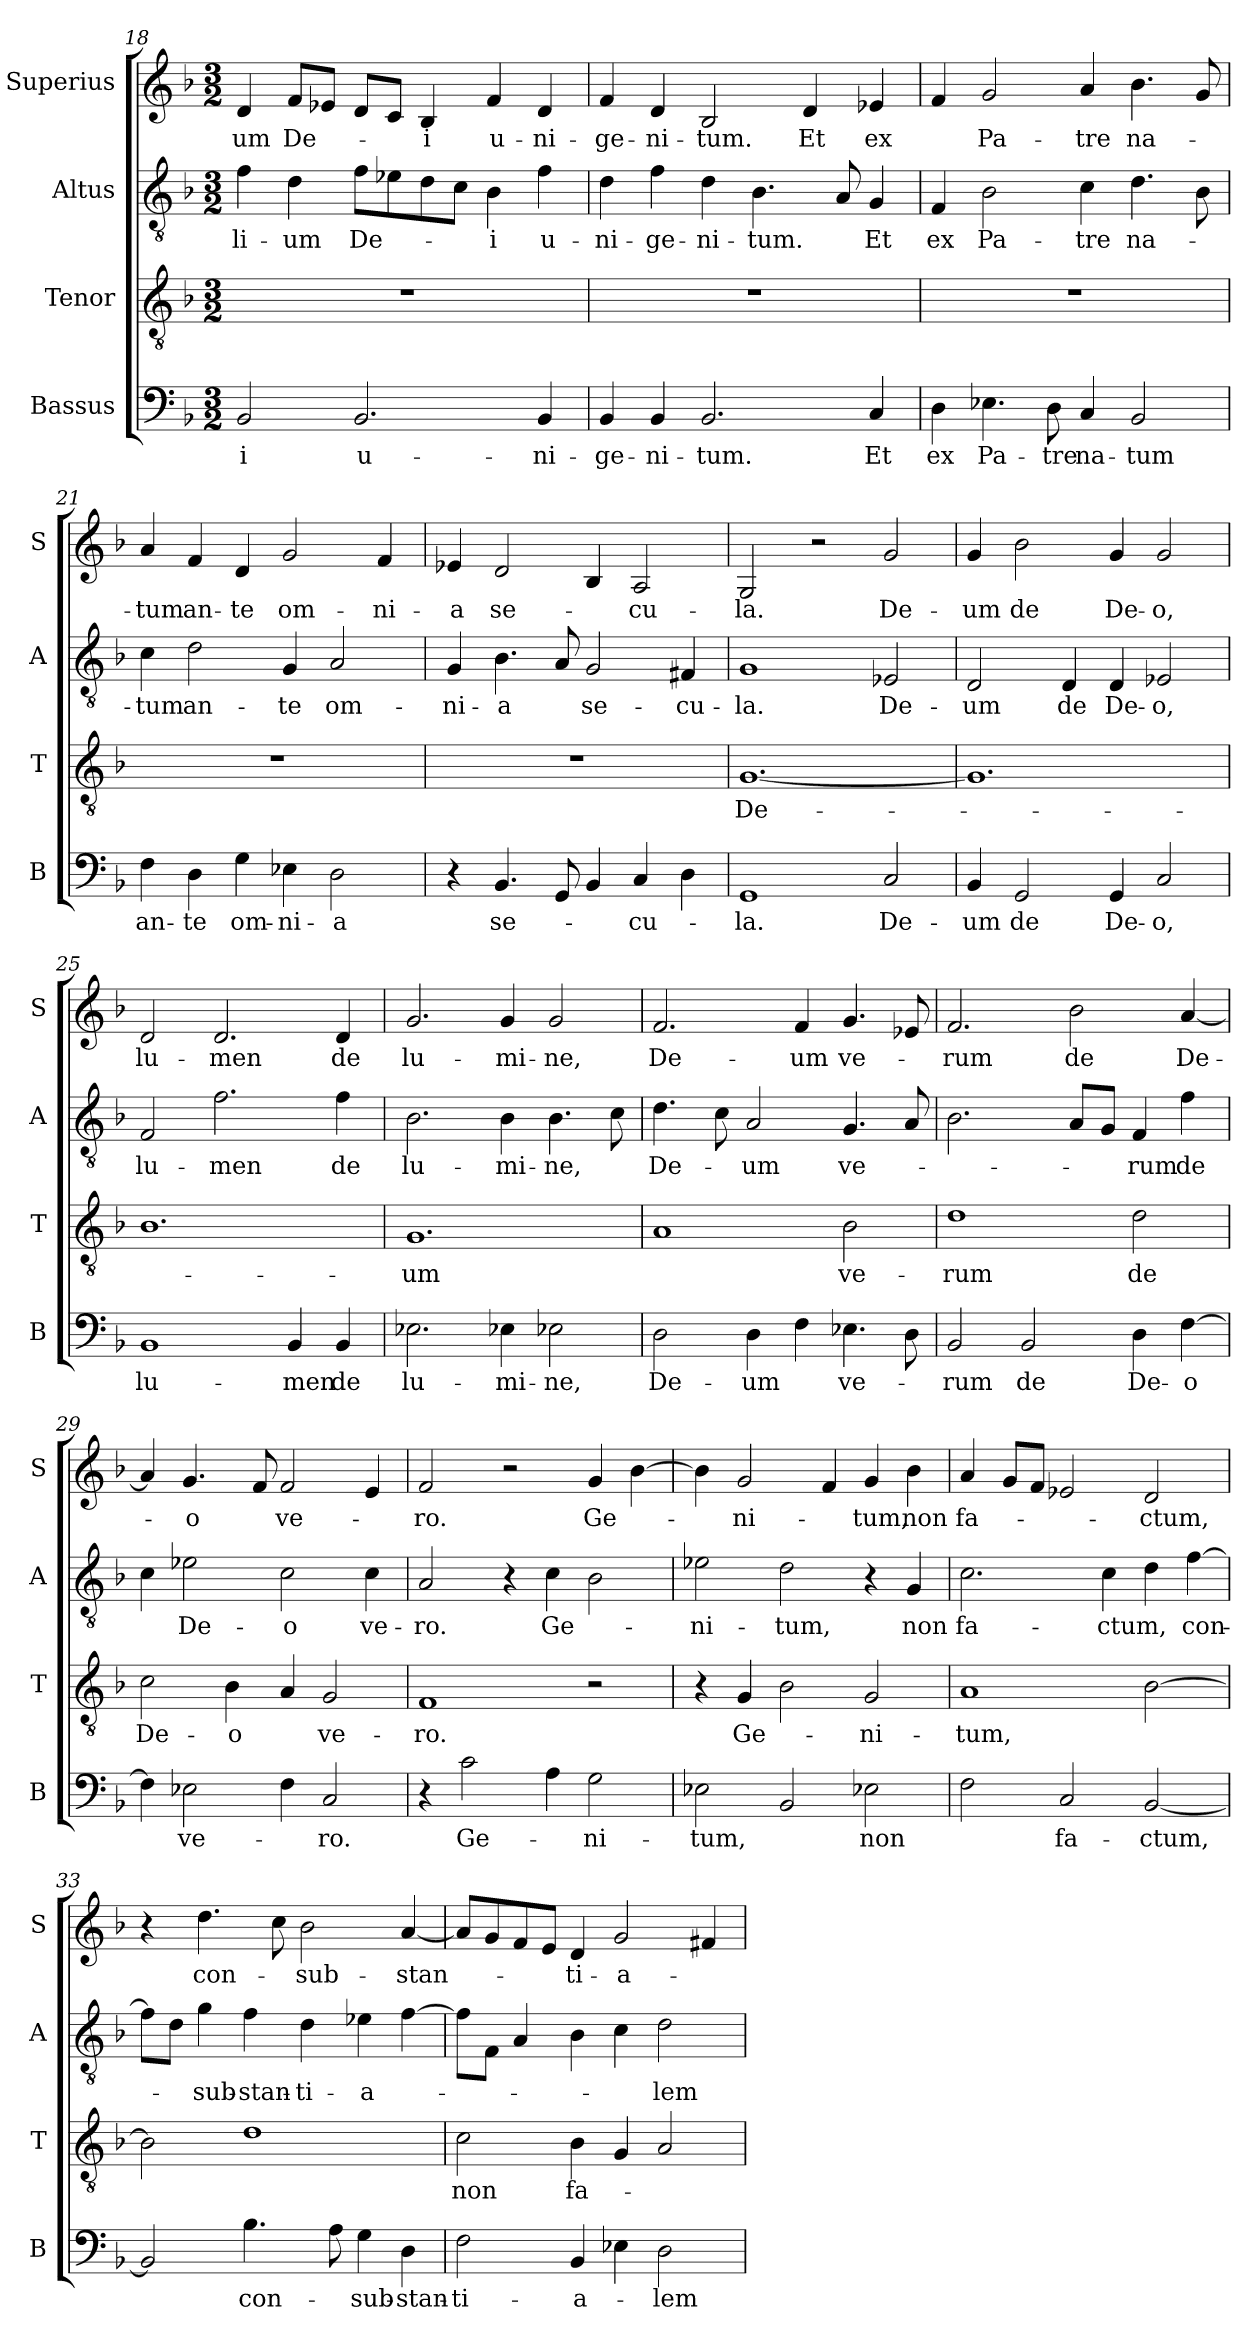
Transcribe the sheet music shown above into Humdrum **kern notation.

**kern	**text	**kern	**text	**kern	**text	**kern	**text
*part4	*part4	*part3	*part3	*part2	*part2	*part1	*part1
*staff4	*staff4	*staff3	*staff3	*staff2	*staff2	*staff1	*staff1
*I"Bassus	*	*I"Tenor	*	*I"Altus	*	*I"Superius	*
*I'B	*	*I'T	*	*I'A	*	*I'S	*
*clefF4	*	*clefGv2	*	*clefGv2	*	*clefG2	*
*k[b-]	*	*k[b-]	*	*k[b-]	*	*k[b-]	*
*M3/2	*	*M3/2	*	*M3/2	*	*M3/2	*
=18	=18	=18	=18	=18	=18	=18	=18
!	!LO:LY:i	!	!	!	!LO:LY:i	!	!
2BB-	-i	1.r	.	4f	-li-	4d	-um
!	!	!	!	!	!LO:LY:i	!	!
.	.	.	.	4d	-um	8fL	De-
.	.	.	.	.	.	8e-XJ	.
!	!LO:LY:i	!	!	!	!LO:LY:i	!	!
2.BB-	u-	.	.	8fL	De-	8dL	.
.	.	.	.	8e-X	.	8cJ	.
.	.	.	.	8d	.	4B-	-i
.	.	.	.	8cJ	.	.	.
!	!	!	!	!	!LO:LY:i	!	!
.	.	.	.	4B-	-i	4f	u-
!	!LO:LY:i	!	!	!	!LO:LY:i	!	!
4BB-	-ni-	.	.	4f	u-	4d	-ni-
=19	=19	=19	=19	=19	=19	=19	=19
!	!LO:LY:i	!	!	!	!LO:LY:i	!	!
4BB-	-ge-	1.r	.	4d	-ni-	4f	-ge-
!	!LO:LY:i	!	!	!	!LO:LY:i	!	!
4BB-	-ni-	.	.	4f	-ge-	4d	-ni-
!	!LO:LY:i	!	!	!	!LO:LY:i	!	!
2.BB-	-tum.	.	.	4d	-ni-	2B-	-tum.
!	!	!	!	!	!LO:LY:i	!	!
.	.	.	.	4.B-	-tum.	.	.
.	.	.	.	.	.	4d	Et
.	.	.	.	8A	.	.	.
!	!LO:LY:i	!	!	!	!	!	!
4C	Et	.	.	4G	Et	4e-X	ex
=20	=20	=20	=20	=20	=20	=20	=20
!	!LO:LY:i	!	!	!	!	!	!
4D	ex	1.r	.	4F	ex	4f	.
!	!LO:LY:i	!	!	!	!	!	!
4.E-X	Pa-	.	.	2B-	Pa-	2g	Pa-
!	!LO:LY:i	!	!	!	!	!	!
8D	-tre	.	.	.	.	.	.
!	!LO:LY:i	!	!	!	!	!	!
4C	na-	.	.	4c	-tre	4a	-tre
!	!LO:LY:i	!	!	!	!	!	!
2BB-	-tum	.	.	4.d	na-	4.b-	na-
.	.	.	.	8B-	.	8g	.
=21	=21	=21	=21	=21	=21	=21	=21
!	!LO:LY:i	!	!	!	!	!	!
4F	an-	1.r	.	4c	-tum	4a	-tum
!	!LO:LY:i	!	!	!	!	!	!LO:LY:i
4D	-te	.	.	2d	an-	4f	an-
!	!LO:LY:i	!	!	!	!	!	!LO:LY:i
4G	om-	.	.	.	.	4d	-te
!	!LO:LY:i	!	!	!	!	!	!LO:LY:i
4E-X	-ni-	.	.	4G	-te	2g	om-
!	!LO:LY:i	!	!	!	!	!	!
2D	-a	.	.	2A	om-	.	.
!	!	!	!	!	!	!	!LO:LY:i
.	.	.	.	.	.	4f	-ni-
=22	=22	=22	=22	=22	=22	=22	=22
!	!	!	!	!	!	!	!LO:LY:i
4r	.	1.r	.	4G	-ni-	4e-X	-a
!	!LO:LY:i	!	!	!	!	!	!LO:LY:i
4.BB-	se-	.	.	4.B-	-a	2d	se-
8GG	.	.	.	8A	.	.	.
4BB-	.	.	.	2G	se-	4B-	.
!	!LO:LY:i	!	!	!	!	!	!LO:LY:i
4C	-cu-	.	.	.	.	2A	-cu-
4D	.	.	.	4F#X	-cu-	.	.
=23	=23	=23	=23	=23	=23	=23	=23
!	!LO:LY:i	!	!LO:LY:i	!	!	!	!LO:LY:i
1GG	-la.	[1.G	De-	1G	-la.	2G	-la.
.	.	.	.	.	.	2r	.
!	!LO:LY:i	!	!	!	!	!	!
2C	De-	.	.	2E-X	De-	2g	De-
=24	=24	=24	=24	=24	=24	=24	=24
!	!LO:LY:i	!	!	!	!	!	!
4BB-	-um	1.G]	.	2D	-um	4g	-um
!	!LO:LY:i	!	!	!	!	!	!
2GG	de	.	.	.	.	2b-	de
.	.	.	.	4D	de	.	.
!	!LO:LY:i	!	!	!	!	!	!
4GG	De-	.	.	4D	De-	4g	De-
!	!LO:LY:i	!	!	!	!	!	!
2C	-o,	.	.	2E-X	-o,	2g	-o,
=25	=25	=25	=25	=25	=25	=25	=25
!	!LO:LY:i	!	!	!	!	!	!
1BB-	lu-	1.B-	.	2F	lu-	2d	lu-
.	.	.	.	2.f	-men	2.d	-men
!	!LO:LY:i	!	!	!	!	!	!
4BB-	-men	.	.	.	.	.	.
!	!LO:LY:i	!	!	!	!	!	!
4BB-	de	.	.	4f	de	4d	de
=26	=26	=26	=26	=26	=26	=26	=26
!	!LO:LY:i	!	!LO:LY:i	!	!	!	!
2.E-X	lu-	1.G	-um	2.B-	lu-	2.g	lu-
!	!LO:LY:i	!	!	!	!	!	!
4E-X	-mi-	.	.	4B-	-mi-	4g	-mi-
!	!LO:LY:i	!	!	!	!	!	!
2E-X	-ne,	.	.	4.B-	-ne,	2g	-ne,
.	.	.	.	8c	.	.	.
=27	=27	=27	=27	=27	=27	=27	=27
2D	De-	1A	.	4.d	De-	2.f	De-
.	.	.	.	8c	.	.	.
4D	-um	.	.	2A	-um	.	.
4F	.	.	.	.	.	4f	-um
!	!	!	!LO:LY:i	!	!	!	!
4.E-X	ve-	2B-	ve-	4.G	ve-	4.g	ve-
8D	.	.	.	8A	.	8e-X	.
=28	=28	=28	=28	=28	=28	=28	=28
!	!	!	!LO:LY:i	!	!	!	!
2BB-	-rum	1d	-rum	2.B-	.	2.f	-rum
2BB-	de	.	.	.	.	.	.
.	.	.	.	8AL	.	2b-	de
.	.	.	.	8GJ	.	.	.
!	!	!	!LO:LY:i	!	!	!	!
4D	De-	2d	de	4F	-rum	.	.
[4F	-o	.	.	4f	de	[4a	De-
=29	=29	=29	=29	=29	=29	=29	=29
!	!	!	!LO:LY:i	!	!	!	!
4F]	.	2c	De-	4c	.	4a]	.
2E-X	ve-	.	.	2e-X	De-	4.g	-o
!	!	!	!LO:LY:i	!	!	!	!
.	.	4B-	-o	.	.	.	.
.	.	.	.	.	.	8f	.
4F	.	4A	.	2c	-o	2f	ve-
!	!	!	!LO:LY:i	!	!	!	!
2C	-ro.	2G	ve-	.	.	.	.
.	.	.	.	4c	ve-	4e	.
=30	=30	=30	=30	=30	=30	=30	=30
4r	.	1F	-ro.	2A	-ro.	2f	-ro.
2c	Ge-	.	.	.	.	.	.
.	.	.	.	4r	.	2r	.
4A	.	.	.	4c	Ge-	.	.
2G	-ni-	2r	.	2B-	.	4g	Ge-
.	.	.	.	.	.	[4b-	.
=31	=31	=31	=31	=31	=31	=31	=31
2E-X	-tum,	4r	.	2e-X	-ni-	4b-]	.
.	.	4G	Ge-	.	.	2g	-ni-
2BB-	.	2B-	.	2d	-tum,	.	.
.	.	.	.	.	.	4f	.
2E-X	non	2G	-ni-	4r	.	4g	-tum,
.	.	.	.	4G	non	4b-	non
=32	=32	=32	=32	=32	=32	=32	=32
2F	.	1A	-tum,	2.c	fa-	4a	fa-
.	.	.	.	.	.	8gL	.
.	.	.	.	.	.	8fJ	.
2C	fa-	.	.	.	.	2e-i	.
.	.	.	.	4c	-ctum,	.	.
[2BB-	-ctum,	[2B-	.	4d	.	2d	-ctum,
.	.	.	.	[4f	con-	.	.
=33	=33	=33	=33	=33	=33	=33	=33
2BB-]	.	2B-]	.	8fL]	.	4r	.
.	.	.	.	8dJ	.	.	.
.	.	.	.	4g	-sub-	4.dd	con-
4.B-	con-	1d	.	4f	-stan-	.	.
.	.	.	.	.	.	8cc	.
.	.	.	.	4d	-ti-	2b-	-sub-
8A	.	.	.	.	.	.	.
4G	-sub-	.	.	4e-i	-a-	.	.
4D	-stan-	.	.	[4f	.	[4a	-stan-
=34	=34	=34	=34	=34	=34	=34	=34
2F	-ti-	2c	non	8fL]	.	8aL]	.
.	.	.	.	8FJ	.	8g	.
.	.	.	.	4A	.	8f	.
.	.	.	.	.	.	8eJ	.
4BB-	-a-	4B-	fa-	4B-	.	4d	-ti-
4E-X	.	4G	.	4c	.	2g	-a-
2D	-lem	2A	.	2d	-lem	.	.
.	.	.	.	.	.	4f#X	.
=	=	=	=	=	=	=	=
*-	*-	*-	*-	*-	*-	*-	*-
